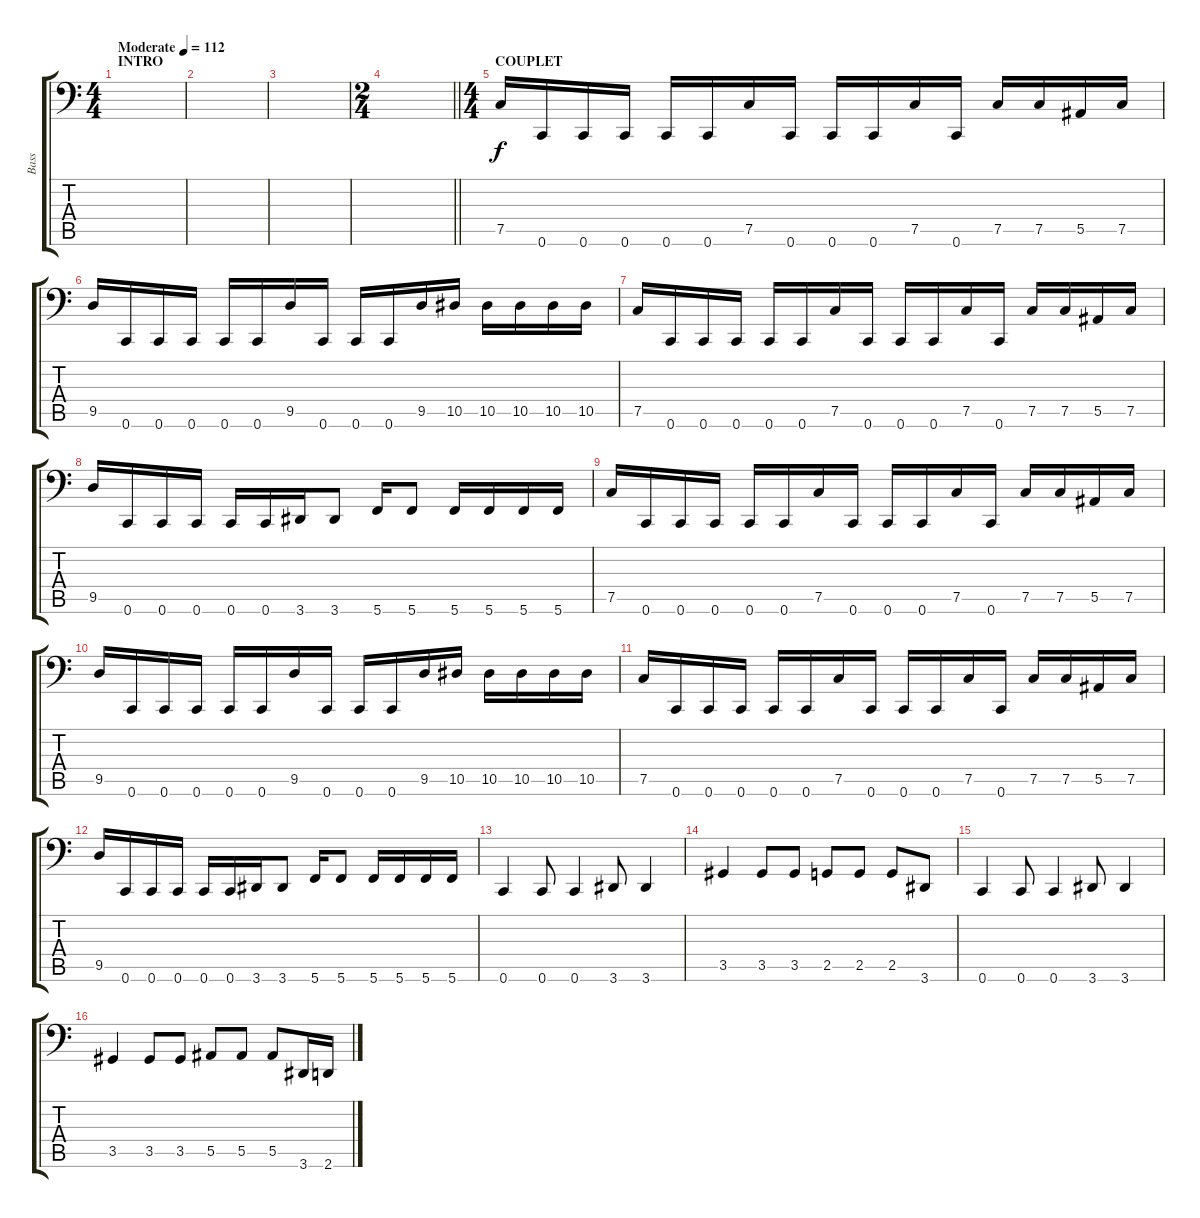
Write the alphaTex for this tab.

\track ("Bass" "Bass") {instrument electricbasspick}
\staff {score tabs}
\tuning (C3 G2 Eb2 Bb1 F1 C1) {hide}
\ts (4 4)
\section ("" "INTRO")
\tempo (112 "Moderate")
\clef f4
\ks c
|
|
|
\ts (2 4)
\barLineRight lightlight
|
\ts (4 4)
\section ("" "COUPLET")
7.5.16 0.6.16 0.6.16 0.6.16 0.6.16 0.6.16 7.5.16 0.6.16 0.6.16 0.6.16 7.5.16 0.6.16 7.5.16 7.5.16 5.5.16 7.5.16 |
9.5.16 0.6.16 0.6.16 0.6.16 0.6.16 0.6.16 9.5.16 0.6.16 0.6.16 0.6.16 9.5.16 10.5.16 10.5.16 10.5.16 10.5.16 10.5.16 |
7.5.16 0.6.16 0.6.16 0.6.16 0.6.16 0.6.16 7.5.16 0.6.16 0.6.16 0.6.16 7.5.16 0.6.16 7.5.16 7.5.16 5.5.16 7.5.16 |
9.5.16 0.6.16 0.6.16 0.6.16 0.6.16 0.6.16 3.6.16 3.6.8 5.6.16 5.6.8 5.6.16 5.6.16 5.6.16 5.6.16 |
7.5.16 0.6.16 0.6.16 0.6.16 0.6.16 0.6.16 7.5.16 0.6.16 0.6.16 0.6.16 7.5.16 0.6.16 7.5.16 7.5.16 5.5.16 7.5.16 |
9.5.16 0.6.16 0.6.16 0.6.16 0.6.16 0.6.16 9.5.16 0.6.16 0.6.16 0.6.16 9.5.16 10.5.16 10.5.16 10.5.16 10.5.16 10.5.16 |
7.5.16 0.6.16 0.6.16 0.6.16 0.6.16 0.6.16 7.5.16 0.6.16 0.6.16 0.6.16 7.5.16 0.6.16 7.5.16 7.5.16 5.5.16 7.5.16 |
9.5.16 0.6.16 0.6.16 0.6.16 0.6.16 0.6.16 3.6.16 3.6.8 5.6.16 5.6.8 5.6.16 5.6.16 5.6.16 5.6.16 |
0.6.4 0.6.8 0.6.4 3.6.8 3.6.4 |
3.5.4 3.5.8 3.5.8 2.5.8 2.5.8 2.5.8 3.6.8 |
0.6.4 0.6.8 0.6.4 3.6.8 3.6.4 |
3.5.4 3.5.8 3.5.8 5.5.8 5.5.8 5.5.8 3.6.16 2.6.16
